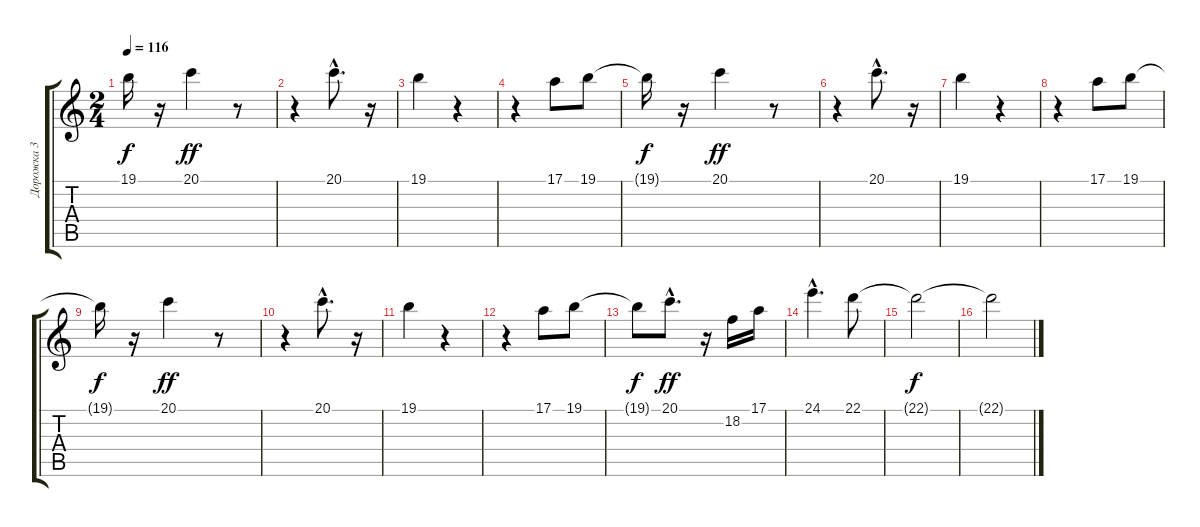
\track ("Дорожка 3" "Дорожка 3") {instrument acousticgrandpiano}
\staff {score tabs}
\tuning (E4 B3 G3 D3 A2 E2) {hide}
\ts (2 4)
\tempo 116
\clef g2
\ks c
19.1{t}.16{dy f} r.16 20.1.4{dy ff} r.8 |
r.4 20.1{hac}.8{d} r.16 |
19.1.4 r.4 |
r.4 17.1.8 19.1.8 |
19.1{t}.16{dy f} r.16 20.1.4{dy ff} r.8 |
r.4 20.1{hac}.8{d} r.16 |
19.1.4 r.4 |
r.4 17.1.8 19.1.8 |
19.1{t}.16{dy f} r.16 20.1.4{dy ff} r.8 |
r.4 20.1{hac}.8{d} r.16 |
19.1.4 r.4 |
r.4 17.1.8 19.1.8 |
19.1{t}.8{dy f} 20.1{hac}.8{d dy ff} r.16 18.2.16 17.1.16 |
24.1{hac}.4{d} 22.1.8 |
22.1{t}.2{dy f} |
22.1{t}.2
